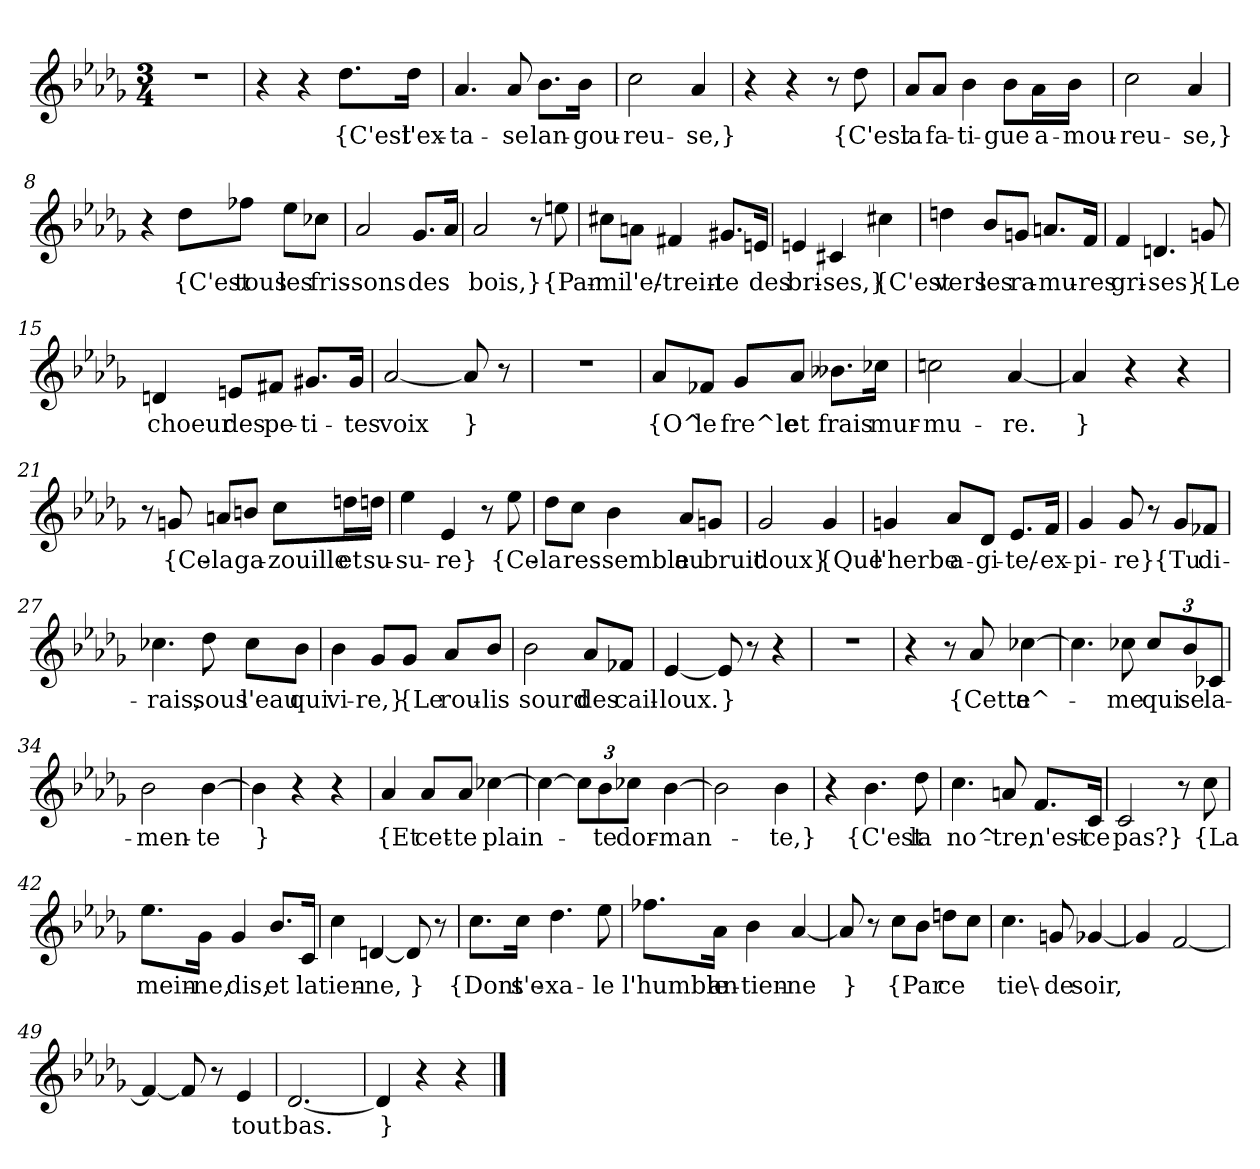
**kern	**text
*part1	*part1
*staff1	*staff1
*clefG2	*
*k[b-e-a-d-g-]	*
*M3/4	*
=	=
2.r	.
=2	=2
4r	.
4r	.
8.dd-\L	{C'est
16dd-\Jk	l'ex-
=3	=3
4.a-	-ta-
8a-	-se
8.b-\L	lan-
16b-\Jk	-gou-
=4	=4
2cc	-reu-
4a-	-se,}
=5	=5
4r	.
4r	.
8r	.
8dd-	{C'est
=6	=6
8a-/L	la
8a-/J	fa-
4b-	-ti-
8b-\L	-gue
16a-\L	a-
16b-\JJ	-mou-
=7	=7
2cc	-reu-
4a-	-se,}
=8	=8
4r	.
8dd-\L	{C'est
8ff-X\J	tous
8ee-\L	les
8cc-X\J	fris-
=9	=9
2a-	-sons
8.g-/L	des
16a-/Jk	.
=10	=10
2a-	bois,}
8r	.
8een	{Par-
=11	=11
8cc#X\L	-mi
8an\J	l'e/-
4f#X	-trein-
8.g#X/L	-te
16en/Jk	des
=12	=12
4en	bri-
4c#X	-ses,}
4cc#X	{C'est
=13	=13
4ddn	vers
8b-/L	les
8gn/J	ra-
8.an/L	-mu-
16f/Jk	-res
=14	=14
4f	gri-
4.dn	-ses}
8gn	{Le
=15	=15
4dn	choeur
8en/L	des
8f#X/J	pe-
8.g#X/L	-ti-
16g#/Jk	-tes
=16	=16
[2a-	voix
8a-]	}
8r	.
=17	=17
2.r	.
=18	=18
8a-/L	{O^
8f-X/J	le
8g-/L	fre^le
8a-/J	et
8.b--X\L	frais
16cc-X\Jk	mur-
=19	=19
2ccn	-mu-
[4a-	-re.
=20	=20
4a-]	}
4r	.
4r	.
=21	=21
8r	.
8gn	{Ce-
8an/L	-la
8bn/J	ga-
8cc\L	-zouille
16ddn\L	et
16ddn\JJ	su-
=22	=22
4ee-	-su-
4e-	-re}
8r	.
8ee-	{Ce-
=23	=23
8dd-\L	-la
8cc\J	res-
4b-	-semble
8a-/L	au
8gn/J	bruit
=24	=24
2g-	doux}
4g-	{Que
=25	=25
4gn	l'herbe
8a-/L	a-
8d-/J	-gi-
8.e-/L	-te/-
16f/Jk	ex-
=26	=26
4g-	-pi-
8g-	-re}
8r	.
8g-/L	{Tu
8f-X/J	di-
=27	=27
4.cc-X	-rais,
8dd-	sous
8cc-\L	l'eau
8b-\J	qui
=28	=28
4b-	vi-
8g-/L	-re,}
8g-/J	{Le
8a-/L	rou-
8b-/J	-lis
=29	=29
2b-	sourd
8a-/L	des
8f-X/J	cail-
=30	=30
[4e-	-loux.
8e-]	}
8r	.
4r	.
=31	=31
2.r	.
=32	=32
4r	.
8r	.
8a-	{Cette
[4cc-X	a^-
=33	=33
4.cc-]	.
8cc-X	-me
12cc-/L	qui
12b-/	se
12c-X/J	la-
=34	=34
2b-	-men-
[4b-	-te
=35	=35
4b-]	}
4r	.
4r	.
=36	=36
4a-	{Et
8a-/L	cet-
8a-/J	-te
[4cc-X	plain-
=37	=37
4cc-_	.
12cc-\L]	.
12b-\	-te
12cc-X\J	dor-
[4b-	-man-
=38	=38
2b-]	.
4b-	-te,}
=39	=39
4r	.
4.b-	{C'est
8dd-	la
=40	=40
4.cc	no^-
8an	-tre,
8.f/L	n'est-
16c/Jk	-ce
=41	=41
2c	pas?}
8r	.
8cc	{La
=42	=42
8.ee-\L	mein-
16g-\Jk	-ne,
4g-	dis,
8.b-/L	et
16c/Jk	la
=43	=43
4cc	tien-
[4dn	-ne,
8dn]	}
8r	.
=44	=44
8.cc\L	{Dont
16cc\Jk	s'e-
4.dd-	-xa-
8ee-	-le
=45	=45
8.ff-X\L	l'humble
16a-\Jk	an-
4b-	-tien-
[4a-	-ne
=46	=46
8a-]	}
8r	.
8cc\L	{Par
8b-\J	.
8ddn\L	ce
8cc\J	.
=47	=47
4.cc	tie\-
8gn	-de
[4g-X	soir,
=48	=48
4g-]	.
[2f	.
=49	=49
4f_	.
8f]	.
8r	.
4e-	tout
=50	=50
[2.d-	bas.
=51	=51
4d-]	}
4r	.
4r	.
==	==
*-	*-
